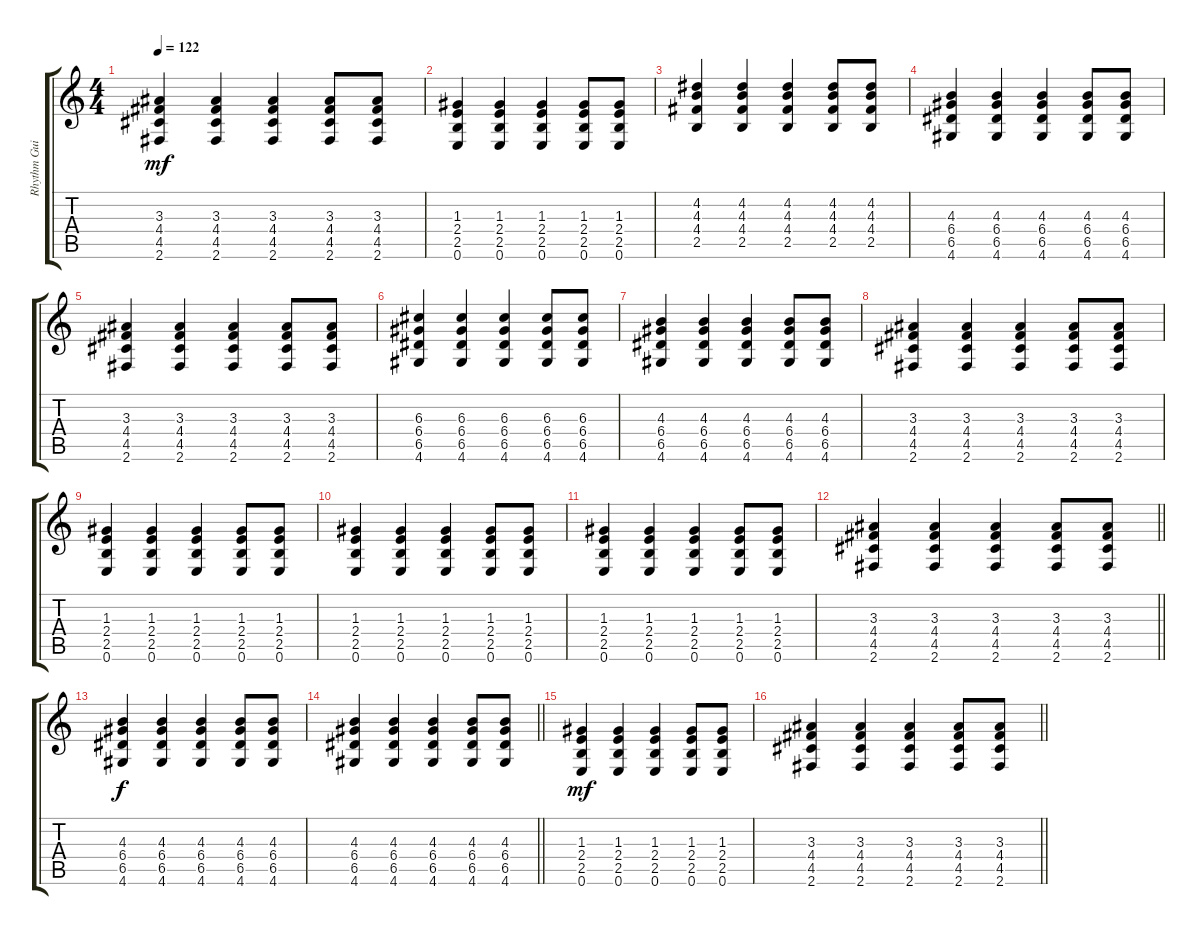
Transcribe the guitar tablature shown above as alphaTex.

\track ("Rhythm Guitar" "Rhythm Gui") {instrument electricguitarclean}
\staff {score tabs}
\tuning (E4 B3 G3 D3 A2 E2) {hide}
\ts (4 4)
\tempo 122
\clef g2
\ks c
(3.3 4.4 4.5 2.6).4{dy mf} (3.3 4.4 4.5 2.6).4 (3.3 4.4 4.5 2.6).4 (3.3 4.4 4.5 2.6).8 (3.3 4.4 4.5 2.6).8 |
(1.3 2.4 2.5 0.6).4 (1.3 2.4 2.5 0.6).4 (1.3 2.4 2.5 0.6).4 (1.3 2.4 2.5 0.6).8 (1.3 2.4 2.5 0.6).8 |
(4.2 4.3 4.4 2.5).4 (4.2 4.3 4.4 2.5).4 (4.2 4.3 4.4 2.5).4 (4.2 4.3 4.4 2.5).8 (4.2 4.3 4.4 2.5).8 |
(4.3 6.4 6.5 4.6).4 (4.3 6.4 6.5 4.6).4 (4.3 6.4 6.5 4.6).4 (4.3 6.4 6.5 4.6).8 (4.3 6.4 6.5 4.6).8 |
(3.3 4.4 4.5 2.6).4 (3.3 4.4 4.5 2.6).4 (3.3 4.4 4.5 2.6).4 (3.3 4.4 4.5 2.6).8 (3.3 4.4 4.5 2.6).8 |
(6.3 6.4 6.5 4.6).4 (6.3 6.4 6.5 4.6).4 (6.3 6.4 6.5 4.6).4 (6.3 6.4 6.5 4.6).8 (6.3 6.4 6.5 4.6).8 |
(4.3 6.4 6.5 4.6).4 (4.3 6.4 6.5 4.6).4 (4.3 6.4 6.5 4.6).4 (4.3 6.4 6.5 4.6).8 (4.3 6.4 6.5 4.6).8 |
(3.3 4.4 4.5 2.6).4 (3.3 4.4 4.5 2.6).4 (3.3 4.4 4.5 2.6).4 (3.3 4.4 4.5 2.6).8 (3.3 4.4 4.5 2.6).8 |
(1.3 2.4 2.5 0.6).4 (1.3 2.4 2.5 0.6).4 (1.3 2.4 2.5 0.6).4 (1.3 2.4 2.5 0.6).8 (1.3 2.4 2.5 0.6).8 |
(1.3 2.4 2.5 0.6).4 (1.3 2.4 2.5 0.6).4 (1.3 2.4 2.5 0.6).4 (1.3 2.4 2.5 0.6).8 (1.3 2.4 2.5 0.6).8 |
(1.3 2.4 2.5 0.6).4 (1.3 2.4 2.5 0.6).4 (1.3 2.4 2.5 0.6).4 (1.3 2.4 2.5 0.6).8 (1.3 2.4 2.5 0.6).8 |
\barLineRight lightlight
(3.3 4.4 4.5 2.6).4 (3.3 4.4 4.5 2.6).4 (3.3 4.4 4.5 2.6).4 (3.3 4.4 4.5 2.6).8 (3.3 4.4 4.5 2.6).8 |
(4.3 6.4 6.5 4.6).4{dy f} (4.3 6.4 6.5 4.6).4 (4.3 6.4 6.5 4.6).4 (4.3 6.4 6.5 4.6).8 (4.3 6.4 6.5 4.6).8 |
\barLineRight lightlight
(4.3 6.4 6.5 4.6).4 (4.3 6.4 6.5 4.6).4 (4.3 6.4 6.5 4.6).4 (4.3 6.4 6.5 4.6).8 (4.3 6.4 6.5 4.6).8 |
(1.3 2.4 2.5 0.6).4{dy mf} (1.3 2.4 2.5 0.6).4 (1.3 2.4 2.5 0.6).4 (1.3 2.4 2.5 0.6).8 (1.3 2.4 2.5 0.6).8 |
\barLineRight lightlight
(3.3 4.4 4.5 2.6).4 (3.3 4.4 4.5 2.6).4 (3.3 4.4 4.5 2.6).4 (3.3 4.4 4.5 2.6).8 (3.3 4.4 4.5 2.6).8
